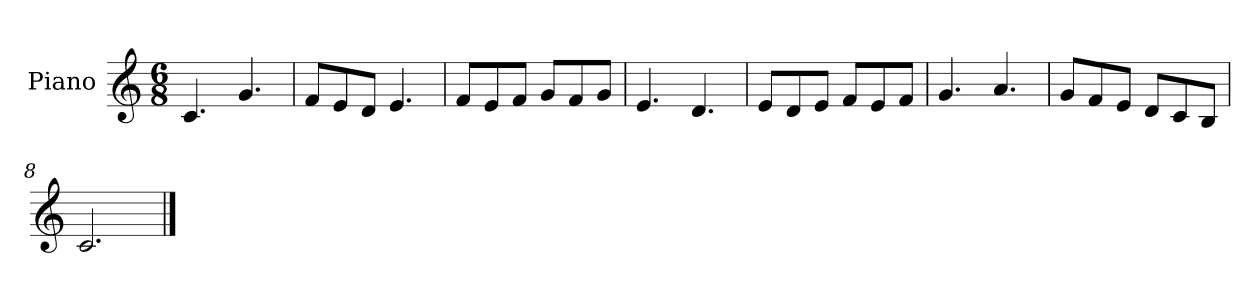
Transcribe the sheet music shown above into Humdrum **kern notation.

**kern
*part1
*staff1
*I"Piano
*I'Pno
*clefG2
*k[]
*C:
*M6/8
=1
4.c/
4.g/
=2
8f/L
8e/
8d/J
4.e/
=3
8f/L
8e/
8f/J
8g/L
8f/
8g/J
=4
4.e/
4.d/
=5
8e/L
8d/
8e/J
8f/L
8e/
8f/J
=6
4.g/
4.a/
=7
8g/L
8f/
8e/J
8d/L
8c/
8B/J
=8
2.c/
==
*-
